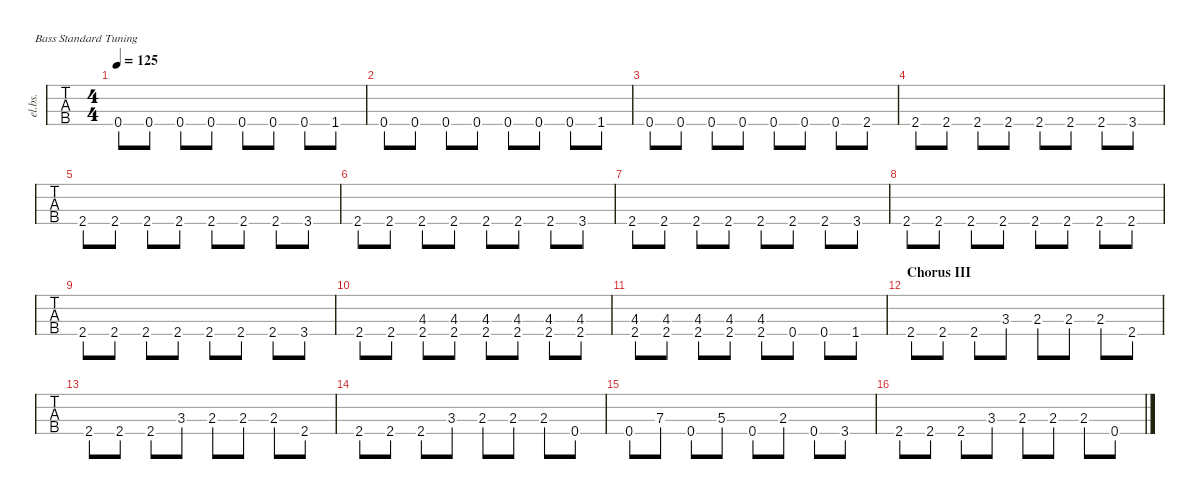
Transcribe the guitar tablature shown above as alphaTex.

\defaultSystemsLayout 4
\hideDynamics
\bracketExtendMode nobrackets
\track ("Bass" "el.bs.") {defaultSystemsLayout 4 multiBarRest instrument electricbassfinger}
\staff {tabs}
\tuning (G2 D2 A1 E1)
\ts (4 4)
\tempo 125
\clef f4
\ks c
0.4.8{dy mf} 0.4.8 0.4.8 0.4.8 0.4.8 0.4.8 0.4.8 1.4.8 |
0.4.8 0.4.8 0.4.8 0.4.8 0.4.8 0.4.8 0.4.8 1.4.8 |
0.4.8 0.4.8 0.4.8 0.4.8 0.4.8 0.4.8 0.4.8 2.4{acc #}.8 |
2.4{acc #}.8 2.4{acc #}.8 2.4{acc #}.8 2.4{acc #}.8 2.4{acc #}.8 2.4{acc #}.8 2.4{acc #}.8 3.4.8 |
2.4{acc #}.8 2.4{acc #}.8 2.4{acc #}.8 2.4{acc #}.8 2.4{acc #}.8 2.4{acc #}.8 2.4{acc #}.8 3.4.8 |
2.4{acc #}.8 2.4{acc #}.8 2.4{acc #}.8 2.4{acc #}.8 2.4{acc #}.8 2.4{acc #}.8 2.4{acc #}.8 3.4.8 |
2.4{acc #}.8 2.4{acc #}.8 2.4{acc #}.8 2.4{acc #}.8 2.4{acc #}.8 2.4{acc #}.8 2.4{acc #}.8 3.4.8 |
2.4{acc #}.8 2.4{acc #}.8 2.4{acc #}.8 2.4{acc #}.8 2.4{acc #}.8 2.4{acc #}.8 2.4{acc #}.8 2.4{acc #}.8 |
2.4{acc #}.8 2.4{acc #}.8 2.4{acc #}.8 2.4{acc #}.8 2.4{acc #}.8 2.4{acc #}.8 2.4{acc #}.8 3.4.8 |
2.4{acc #}.8 2.4{acc #}.8 (2.4{acc #} 4.3{acc #}).8 (2.4{acc #} 4.3{acc #}).8 (2.4{acc #} 4.3{acc #}).8 (2.4{acc #} 4.3{acc #}).8 (2.4{acc #} 4.3{acc #}).8 (2.4{acc #} 4.3{acc #}).8 |
(4.3{acc #} 2.4{acc #}).8 (4.3{acc #} 2.4{acc #}).8 (4.3{acc #} 2.4{acc #}).8 (4.3{acc #} 2.4{acc #}).8 (2.4{acc #} 4.3{acc #}).8 0.4.8 0.4.8 1.4.8 |
\section ("" "Chorus III")
2.4{acc #}.8 2.4{acc #}.8 2.4{acc #}.8 3.3.8 2.3.8 2.3.8 2.3.8 2.4{acc #}.8 |
2.4{acc #}.8 2.4{acc #}.8 2.4{acc #}.8 3.3.8 2.3.8 2.3.8 2.3.8 2.4{acc #}.8 |
2.4{acc #}.8 2.4{acc #}.8 2.4{acc #}.8 3.3.8 2.3.8 2.3.8 2.3.8 0.4.8 |
0.4.8 7.3.8 0.4.8 5.3.8 0.4.8 2.3.8 0.4.8 3.4.8 |
2.4{acc #}.8 2.4{acc #}.8 2.4{acc #}.8 3.3.8 2.3.8 2.3.8 2.3.8 0.4.8
